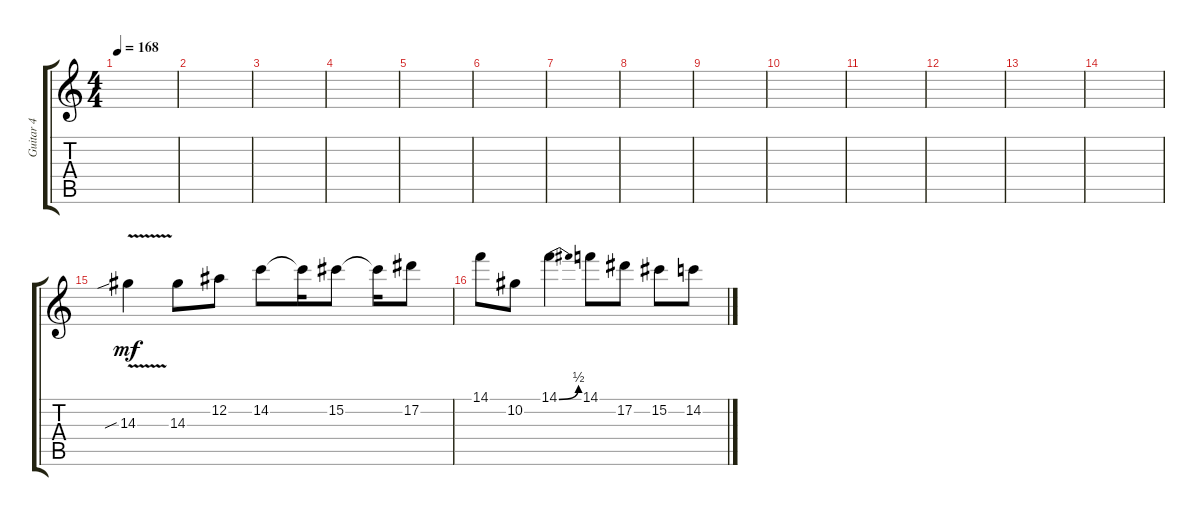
\track ("Guitar 4" "Guitar 4") {instrument distortionguitar}
\staff {score tabs}
\tuning (Eb4 Bb3 Gb3 Db3 Ab2 Eb2) {hide}
\ts (4 4)
\tempo 168
\clef g2
\ks c
|
|
|
|
|
|
|
|
|
|
|
|
|
|
14.3{v sib}.4{dy mf} 14.3.8 12.2.8 14.2.8 14.2{t}.16 15.2.8 15.2{t}.16 17.2.8 |
14.1.8 10.2.8 14.1{be (bend 0 0 60 2)}.4 14.1.8 17.2.8 15.2.8 14.2.8
